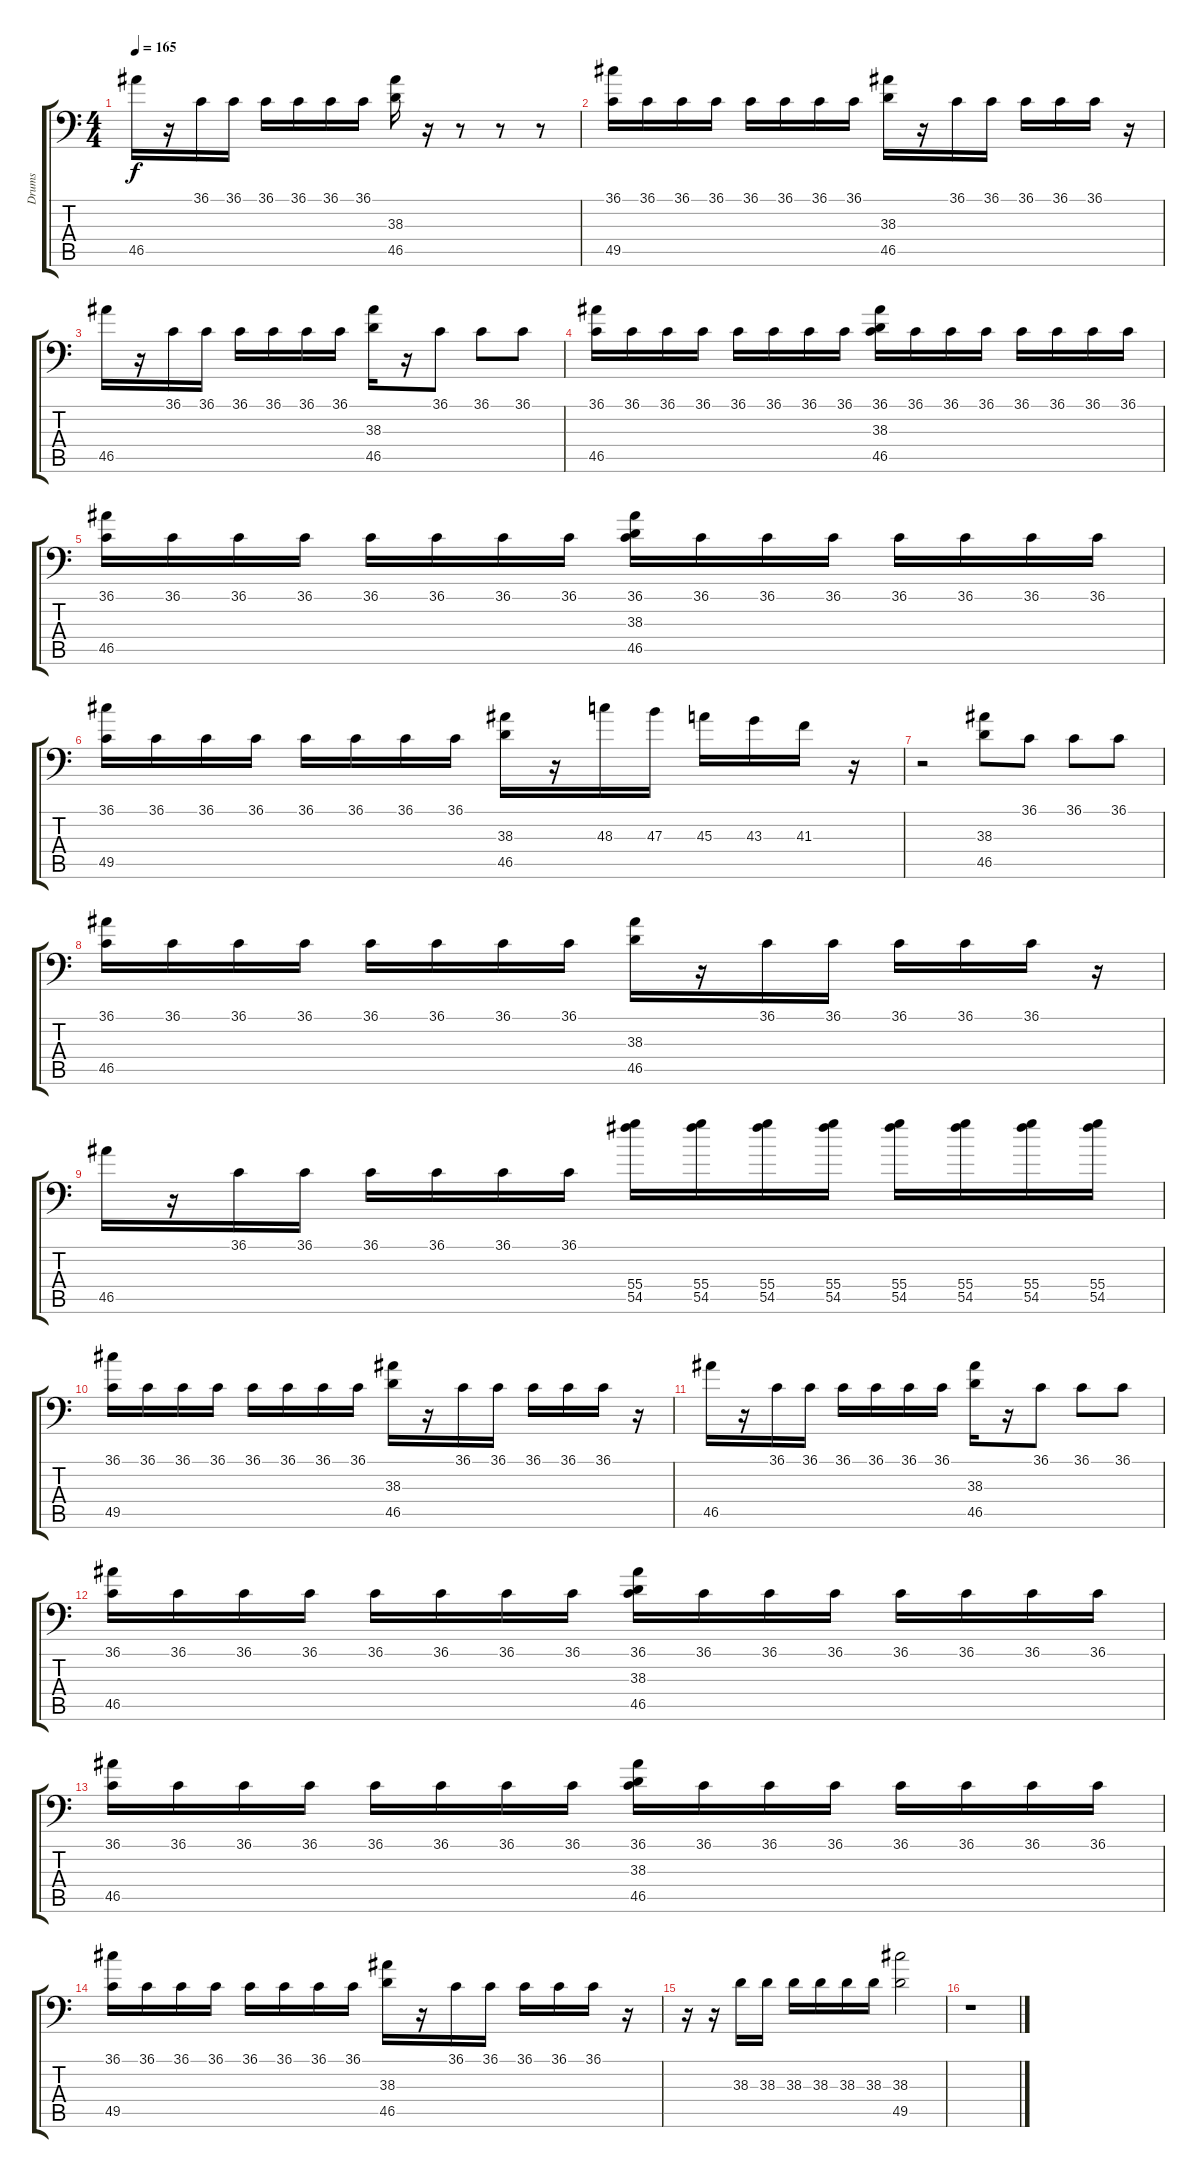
\track ("Drums" "Drums") {instrument acousticgrandpiano}
\staff {score tabs}
\tuning (C-1 C-1 C-1 C-1 C-1 C-1) {hide}
\ts (4 4)
\tempo 165
\clef f4
\ks c
46.5.16{dy f} r.16 36.1.16 36.1.16 36.1.16 36.1.16 36.1.16 36.1.16 (38.3 46.5).16 r.16 r.8 r.8 r.8 |
(36.1 49.5).16 36.1.16 36.1.16 36.1.16 36.1.16 36.1.16 36.1.16 36.1.16 (38.3 46.5).16 r.16 36.1.16 36.1.16 36.1.16 36.1.16 36.1.16 r.16 |
46.5.16 r.16 36.1.16 36.1.16 36.1.16 36.1.16 36.1.16 36.1.16 (38.3 46.5).16 r.16 36.1.8 36.1.8 36.1.8 |
(36.1 46.5).16 36.1.16 36.1.16 36.1.16 36.1.16 36.1.16 36.1.16 36.1.16 (36.1 38.3 46.5).16 36.1.16 36.1.16 36.1.16 36.1.16 36.1.16 36.1.16 36.1.16 |
(36.1 46.5).16 36.1.16 36.1.16 36.1.16 36.1.16 36.1.16 36.1.16 36.1.16 (36.1 38.3 46.5).16 36.1.16 36.1.16 36.1.16 36.1.16 36.1.16 36.1.16 36.1.16 |
(36.1 49.5).16 36.1.16 36.1.16 36.1.16 36.1.16 36.1.16 36.1.16 36.1.16 (38.3 46.5).16 r.16 48.3.16 47.3.16 45.3.16 43.3.16 41.3.16 r.16 |
r.2 (38.3 46.5).8 36.1.8 36.1.8 36.1.8 |
(36.1 46.5).16 36.1.16 36.1.16 36.1.16 36.1.16 36.1.16 36.1.16 36.1.16 (38.3 46.5).16 r.16 36.1.16 36.1.16 36.1.16 36.1.16 36.1.16 r.16 |
46.5.16 r.16 36.1.16 36.1.16 36.1.16 36.1.16 36.1.16 36.1.16 (55.4 54.5).16 (55.4 54.5).16 (55.4 54.5).16 (55.4 54.5).16 (55.4 54.5).16 (55.4 54.5).16 (55.4 54.5).16 (55.4 54.5).16 |
(36.1 49.5).16 36.1.16 36.1.16 36.1.16 36.1.16 36.1.16 36.1.16 36.1.16 (38.3 46.5).16 r.16 36.1.16 36.1.16 36.1.16 36.1.16 36.1.16 r.16 |
46.5.16 r.16 36.1.16 36.1.16 36.1.16 36.1.16 36.1.16 36.1.16 (38.3 46.5).16 r.16 36.1.8 36.1.8 36.1.8 |
(36.1 46.5).16 36.1.16 36.1.16 36.1.16 36.1.16 36.1.16 36.1.16 36.1.16 (36.1 38.3 46.5).16 36.1.16 36.1.16 36.1.16 36.1.16 36.1.16 36.1.16 36.1.16 |
(36.1 46.5).16 36.1.16 36.1.16 36.1.16 36.1.16 36.1.16 36.1.16 36.1.16 (36.1 38.3 46.5).16 36.1.16 36.1.16 36.1.16 36.1.16 36.1.16 36.1.16 36.1.16 |
(36.1 49.5).16 36.1.16 36.1.16 36.1.16 36.1.16 36.1.16 36.1.16 36.1.16 (38.3 46.5).16 r.16 36.1.16 36.1.16 36.1.16 36.1.16 36.1.16 r.16 |
r.16 r.16 38.3.16 38.3.16 38.3.16 38.3.16 38.3.16 38.3.16 (38.3 49.5).2 |
r.1
